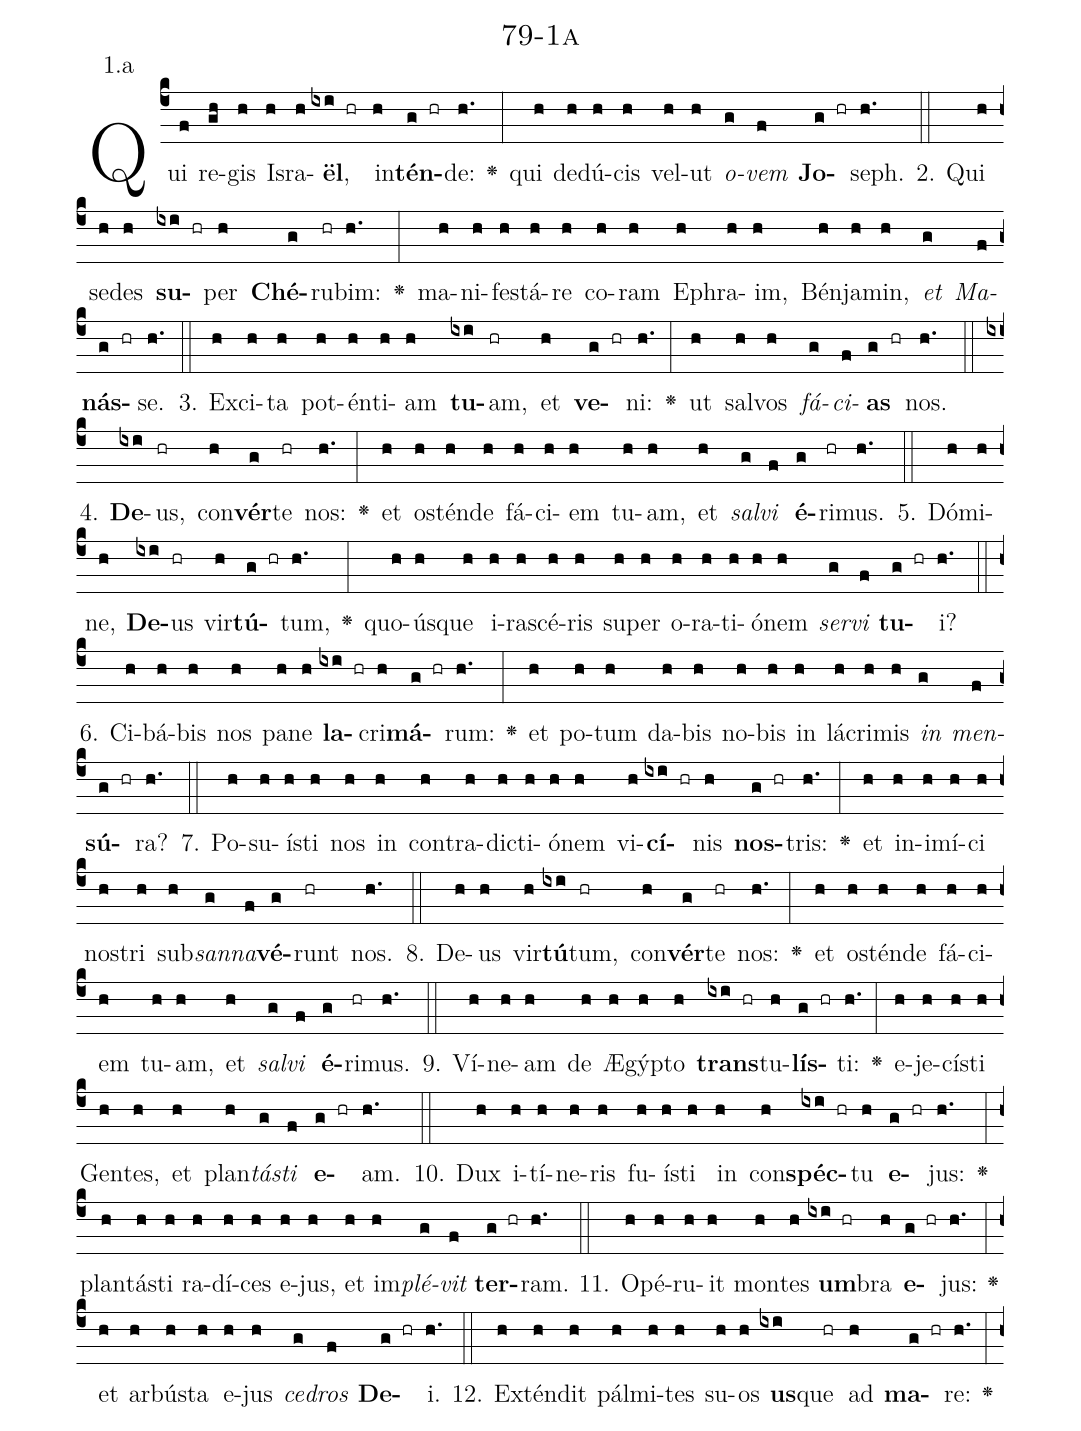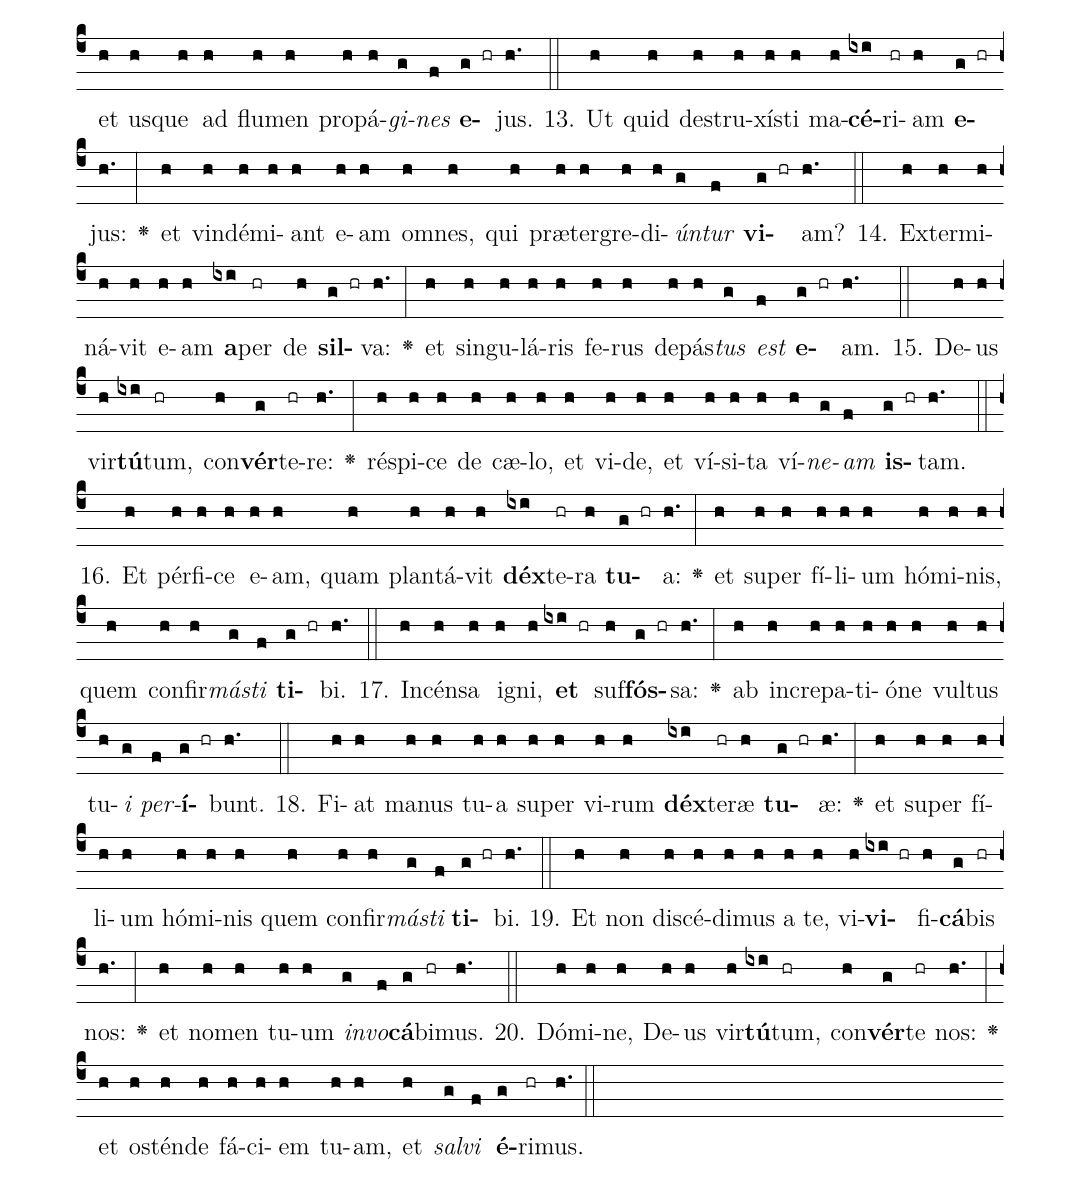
name: 79-1a;
annotation: 1.a;
%%
(c4)Qui(f) re(gh)gis(h) Is(h)ra(h)<b>ël</b>,(ixi hr) in(h)<b>tén</b>(g hr)de:(h.) <v>\greheightstar</v>(:) qui(h) de(h)dú(h)cis(h) vel(h)ut(h) <i>o</i>(g)<i>vem</i>(f) <b>Jo</b>(g hr)seph.(h.) (::)
2. Qui(h) se(h)des(h) <b>su</b>(ixi hr)per(h) <b>Ché</b>(g)ru(hr)bim:(h.) <v>\greheightstar</v>(:) ma(h)ni(h)fes(h)tá(h)re(h) co(h)ram(h) E(h)phra(h)im,(h) Bén(h)ja(h)min,(h) <i>et</i>(g) <i>Ma</i>(f)<b>nás</b>(g hr)se.(h.) (::)
3. Ex(h)ci(h)ta(h) pot(h)én(h)ti(h)am(h) <b>tu</b>(ixi)am,(hr) et(h) <b>ve</b>(g hr)ni:(h.) <v>\greheightstar</v>(:) ut(h) sal(h)vos(h) <i>fá</i>(g)<i>ci</i>(f)<b>as</b>(g hr) nos.(h.) (::)
4. <b>De</b>(ixi)us,(hr) con(h)<b>vér</b>(g)te(hr) nos:(h.) <v>\greheightstar</v>(:) et(h) os(h)tén(h)de(h) fá(h)ci(h)em(h) tu(h)am,(h) et(h) <i>sal</i>(g)<i>vi</i>(f) <b>é</b>(g)ri(hr)mus.(h.) (::)
5. Dó(h)mi(h)ne,(h) <b>De</b>(ixi)us(hr) vir(h)<b>tú</b>(g hr)tum,(h.) <v>\greheightstar</v>(:) quo(h)ús(h)que(h) i(h)ra(h)scé(h)ris(h) su(h)per(h) o(h)ra(h)ti(h)ó(h)nem(h) <i>ser</i>(g)<i>vi</i>(f) <b>tu</b>(g hr)i?(h.) (::)
6. Ci(h)bá(h)bis(h) nos(h) pa(h)ne(h) <b>la</b>(ixi hr)cri(h)<b>má</b>(g hr)rum:(h.) <v>\greheightstar</v>(:) et(h) po(h)tum(h) da(h)bis(h) no(h)bis(h) in(h) lá(h)cri(h)mis(h) <i>in</i>(g) <i>men</i>(f)<b>sú</b>(g hr)ra?(h.) (::)
7. Po(h)su(h)ís(h)ti(h) nos(h) in(h) con(h)tra(h)dic(h)ti(h)ó(h)nem(h) vi(h)<b>cí</b>(ixi hr)nis(h) <b>nos</b>(g hr)tris:(h.) <v>\greheightstar</v>(:) et(h) in(h)i(h)mí(h)ci(h) nos(h)tri(h) sub(h)<i>san</i>(g)<i>na</i>(f)<b>vé</b>(g)runt(hr) nos.(h.) (::)
8. De(h)us(h) vir(h)<b>tú</b>(ixi)tum,(hr) con(h)<b>vér</b>(g)te(hr) nos:(h.) <v>\greheightstar</v>(:) et(h) os(h)tén(h)de(h) fá(h)ci(h)em(h) tu(h)am,(h) et(h) <i>sal</i>(g)<i>vi</i>(f) <b>é</b>(g)ri(hr)mus.(h.) (::)
9. Ví(h)ne(h)am(h) de(h) Æ(h)gýp(h)to(h) <b>trans</b>(ixi hr)tu(h)<b>lís</b>(g hr)ti:(h.) <v>\greheightstar</v>(:) e(h)je(h)cís(h)ti(h) Gen(h)tes,(h) et(h) plan(h)<i>tás</i>(g)<i>ti</i>(f) <b>e</b>(g hr)am.(h.) (::)
10. Dux(h) i(h)tí(h)ne(h)ris(h) fu(h)ís(h)ti(h) in(h) con(h)<b>spéc</b>(ixi hr)tu(h) <b>e</b>(g hr)jus:(h.) <v>\greheightstar</v>(:) plan(h)tás(h)ti(h) ra(h)dí(h)ces(h) e(h)jus,(h) et(h) im(h)<i>plé</i>(g)<i>vit</i>(f) <b>ter</b>(g hr)ram.(h.) (::)
11. O(h)pé(h)ru(h)it(h) mon(h)tes(h) <b>um</b>(ixi hr)bra(h) <b>e</b>(g hr)jus:(h.) <v>\greheightstar</v>(:) et(h) ar(h)bús(h)ta(h) e(h)jus(h) <i>ce</i>(g)<i>dros</i>(f) <b>De</b>(g hr)i.(h.) (::)
12. Ex(h)tén(h)dit(h) pál(h)mi(h)tes(h) su(h)os(h) <b>us</b>(ixi)que(hr) ad(h) <b>ma</b>(g hr)re:(h.) <v>\greheightstar</v>(:) et(h) us(h)que(h) ad(h) flu(h)men(h) pro(h)pá(h)<i>gi</i>(g)<i>nes</i>(f) <b>e</b>(g hr)jus.(h.) (::)
13. Ut(h) quid(h) de(h)stru(h)xís(h)ti(h) ma(h)<b>cé</b>(ixi)ri(hr)am(h) <b>e</b>(g hr)jus:(h.) <v>\greheightstar</v>(:) et(h) vin(h)dé(h)mi(h)ant(h) e(h)am(h) om(h)nes,(h) qui(h) præ(h)ter(h)gre(h)di(h)<i>ún</i>(g)<i>tur</i>(f) <b>vi</b>(g hr)am?(h.) (::)
14. Ex(h)ter(h)mi(h)ná(h)vit(h) e(h)am(h) <b>a</b>(ixi)per(hr) de(h) <b>sil</b>(g hr)va:(h.) <v>\greheightstar</v>(:) et(h) sin(h)gu(h)lá(h)ris(h) fe(h)rus(h) de(h)pás(h)<i>tus</i>(g) <i>est</i>(f) <b>e</b>(g hr)am.(h.) (::)
15. De(h)us(h) vir(h)<b>tú</b>(ixi)tum,(hr) con(h)<b>vér</b>(g)te(hr)re:(h.) <v>\greheightstar</v>(:) ré(h)spi(h)ce(h) de(h) cæ(h)lo,(h) et(h) vi(h)de,(h) et(h) ví(h)si(h)ta(h) ví(h)<i>ne</i>(g)<i>am</i>(f) <b>is</b>(g hr)tam.(h.) (::)
16. Et(h) pér(h)fi(h)ce(h) e(h)am,(h) quam(h) plan(h)tá(h)vit(h) <b>déx</b>(ixi)te(hr)ra(h) <b>tu</b>(g hr)a:(h.) <v>\greheightstar</v>(:) et(h) su(h)per(h) fí(h)li(h)um(h) hó(h)mi(h)nis,(h) quem(h) con(h)fir(h)<i>más</i>(g)<i>ti</i>(f) <b>ti</b>(g hr)bi.(h.) (::)
17. In(h)cén(h)sa(h) i(h)gni,(h) <b>et</b>(ixi hr) suf(h)<b>fós</b>(g hr)sa:(h.) <v>\greheightstar</v>(:) ab(h) in(h)cre(h)pa(h)ti(h)ó(h)ne(h) vul(h)tus(h) tu(h)<i>i</i>(g) <i>per</i>(f)<b>í</b>(g hr)bunt.(h.) (::)
18. Fi(h)at(h) ma(h)nus(h) tu(h)a(h) su(h)per(h) vi(h)rum(h) <b>déx</b>(ixi)te(hr)ræ(h) <b>tu</b>(g hr)æ:(h.) <v>\greheightstar</v>(:) et(h) su(h)per(h) fí(h)li(h)um(h) hó(h)mi(h)nis(h) quem(h) con(h)fir(h)<i>más</i>(g)<i>ti</i>(f) <b>ti</b>(g hr)bi.(h.) (::)
19. Et(h) non(h) di(h)scé(h)di(h)mus(h) a(h) te,(h) vi(h)<b>vi</b>(ixi hr)fi(h)<b>cá</b>(g)bis(hr) nos:(h.) <v>\greheightstar</v>(:) et(h) no(h)men(h) tu(h)um(h) <i>in</i>(g)<i>vo</i>(f)<b>cá</b>(g)bi(hr)mus.(h.) (::)
20. Dó(h)mi(h)ne,(h) De(h)us(h) vir(h)<b>tú</b>(ixi)tum,(hr) con(h)<b>vér</b>(g)te(hr) nos:(h.) <v>\greheightstar</v>(:) et(h) os(h)tén(h)de(h) fá(h)ci(h)em(h) tu(h)am,(h) et(h) <i>sal</i>(g)<i>vi</i>(f) <b>é</b>(g)ri(hr)mus.(h.) (::)
